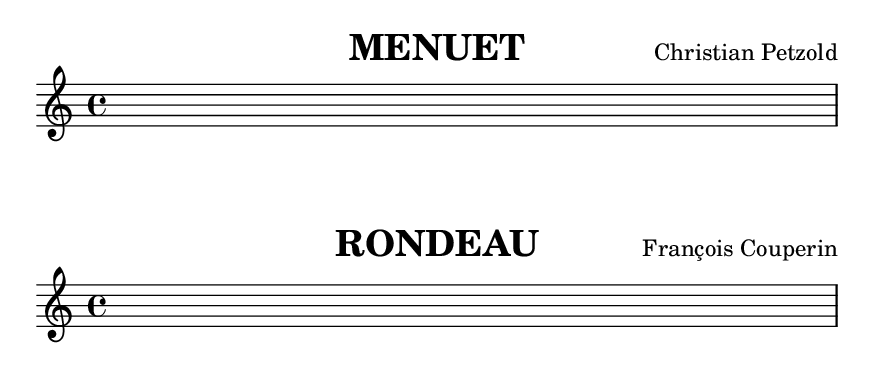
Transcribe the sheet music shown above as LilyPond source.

%% Generated by lilypond-book.py
%% Options: [exampleindent=10.16\mm,indent=0\mm,line-width=160\mm,noragged-right,papersize=a5,quote]
\include "lilypond-book-preamble.ly"


% ****************************************************************
% Start cut-&-pastable-section
% ****************************************************************



\paper {
  #(set-paper-size "a5")
  indent = 0\mm
  line-width = 160\mm
  % offset the left padding, also add 1mm as lilypond creates cropped
  % images with a little space on the right
  line-width = #(- line-width (* mm  3.000000) (* mm 1))
  ragged-right = ##f
  line-width = 160\mm - 2.0 * 10.16\mm
  % offset the left padding, also add 1mm as lilypond creates cropped
  % images with a little space on the right
  line-width = #(- line-width (* mm  3.000000) (* mm 1))
}

\layout {
  
}





% ****************************************************************
% ly snippet:
% ****************************************************************
\sourcefileline 1018
\book {
  \paper {
    indent = 0\mm
    scoreTitleMarkup = \markup {
      \fill-line {
        \null
        \fontsize #4 \bold \fromproperty #'header:piece
        \fromproperty #'header:composer
      }
    }
  }
  \header { tagline = ##f }
  \score {
    { s1 }
    \header {
      piece = "MENUET"
      composer = "Christian Petzold"
    }
  }
  \score {
    { s1 }
    \header {
      piece = "RONDEAU"
      composer = "François Couperin"
    }
  }
}



% ****************************************************************
% end ly snippet
% ****************************************************************
